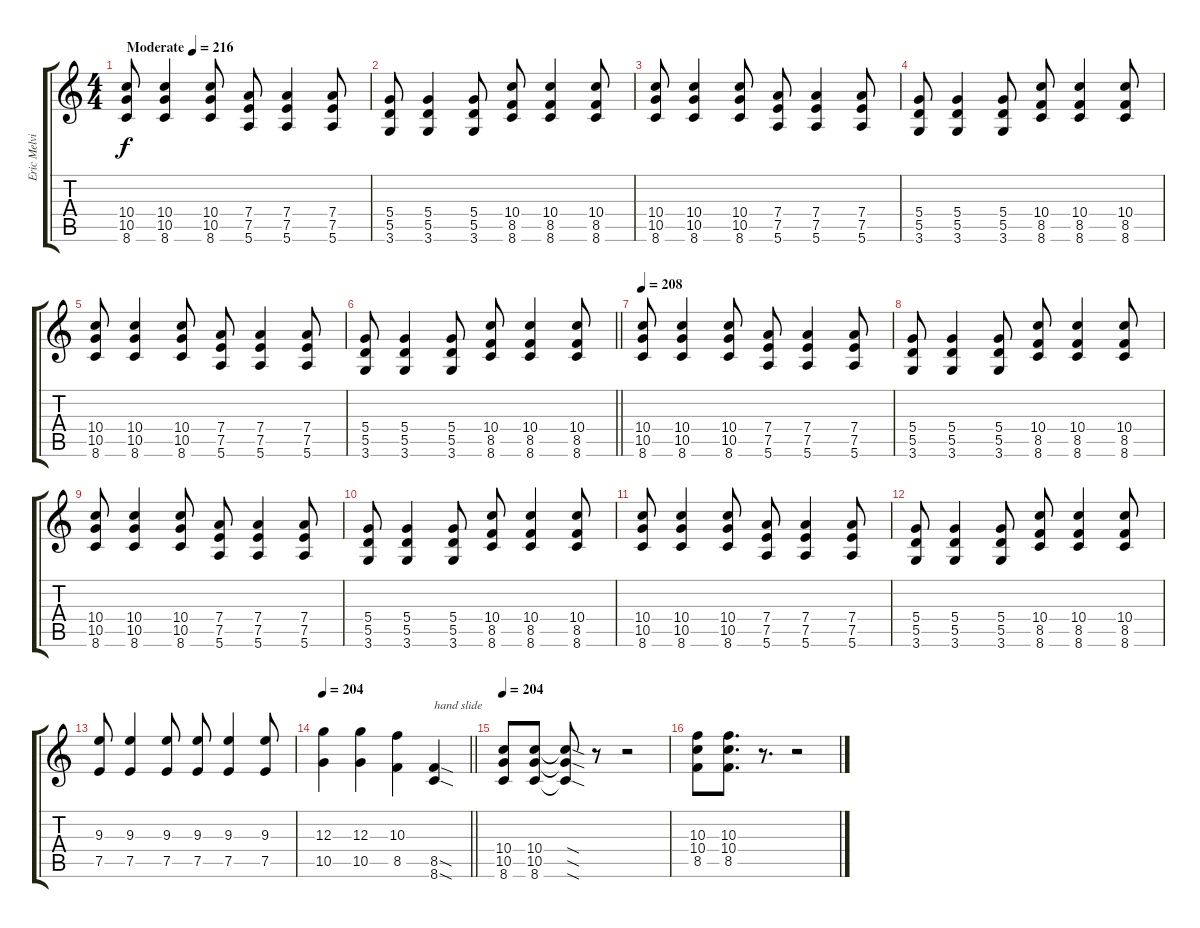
\track ("Eric Melvin" "Eric Melvi") {instrument distortionguitar}
\staff {score tabs}
\tuning (E4 B3 G3 D3 A2 E2) {hide}
\ts (4 4)
\tempo (216 "Moderate")
\clef g2
\ks c
(10.4 10.5 8.6).8{dy f instrument distortionguitar} (10.4 10.5 8.6).4 (10.4 10.5 8.6).8 (7.4 7.5 5.6).8 (7.4 7.5 5.6).4 (7.4 7.5 5.6).8 |
(5.4 5.5 3.6).8 (5.4 5.5 3.6).4 (5.4 5.5 3.6).8 (10.4 8.5 8.6).8 (10.4 8.5 8.6).4 (10.4 8.5 8.6).8 |
(10.4 10.5 8.6).8 (10.4 10.5 8.6).4 (10.4 10.5 8.6).8 (7.4 7.5 5.6).8 (7.4 7.5 5.6).4 (7.4 7.5 5.6).8 |
(5.4 5.5 3.6).8 (5.4 5.5 3.6).4 (5.4 5.5 3.6).8 (10.4 8.5 8.6).8 (10.4 8.5 8.6).4 (10.4 8.5 8.6).8 |
(10.4 10.5 8.6).8 (10.4 10.5 8.6).4 (10.4 10.5 8.6).8 (7.4 7.5 5.6).8 (7.4 7.5 5.6).4 (7.4 7.5 5.6).8 |
\barLineRight lightlight
(5.4 5.5 3.6).8 (5.4 5.5 3.6).4 (5.4 5.5 3.6).8 (10.4 8.5 8.6).8 (10.4 8.5 8.6).4 (10.4 8.5 8.6).8 |
\section ("" "")
\tempo 208
(10.4 10.5 8.6).8 (10.4 10.5 8.6).4 (10.4 10.5 8.6).8 (7.4 7.5 5.6).8 (7.4 7.5 5.6).4 (7.4 7.5 5.6).8 |
(5.4 5.5 3.6).8 (5.4 5.5 3.6).4 (5.4 5.5 3.6).8 (10.4 8.5 8.6).8 (10.4 8.5 8.6).4 (10.4 8.5 8.6).8 |
(10.4 10.5 8.6).8 (10.4 10.5 8.6).4 (10.4 10.5 8.6).8 (7.4 7.5 5.6).8 (7.4 7.5 5.6).4 (7.4 7.5 5.6).8 |
(5.4 5.5 3.6).8 (5.4 5.5 3.6).4 (5.4 5.5 3.6).8 (10.4 8.5 8.6).8 (10.4 8.5 8.6).4 (10.4 8.5 8.6).8 |
(10.4 10.5 8.6).8 (10.4 10.5 8.6).4 (10.4 10.5 8.6).8 (7.4 7.5 5.6).8 (7.4 7.5 5.6).4 (7.4 7.5 5.6).8 |
(5.4 5.5 3.6).8 (5.4 5.5 3.6).4 (5.4 5.5 3.6).8 (10.4 8.5 8.6).8 (10.4 8.5 8.6).4 (10.4 8.5 8.6).8 |
(9.3 7.5).8 (9.3 7.5).4 (9.3 7.5).8 (9.3 7.5).8 (9.3 7.5).4 (9.3 7.5).8 |
\tempo 204
\barLineRight lightlight
(12.3 10.5).4 (12.3 10.5).4 (10.3 8.5).4 (8.5{sod} 8.6{sod}).4{txt "hand slide"} |
\section ("" "")
\tempo 204
(10.4 10.5 8.6).8 (10.4 10.5 8.6).8 (10.4{sod t} 10.5{sod t} 8.6{sod t}).8 r.8 r.2 |
(10.3 10.4 8.5).8 (10.3 10.4 8.5).8{d} r.8{d} r.2
